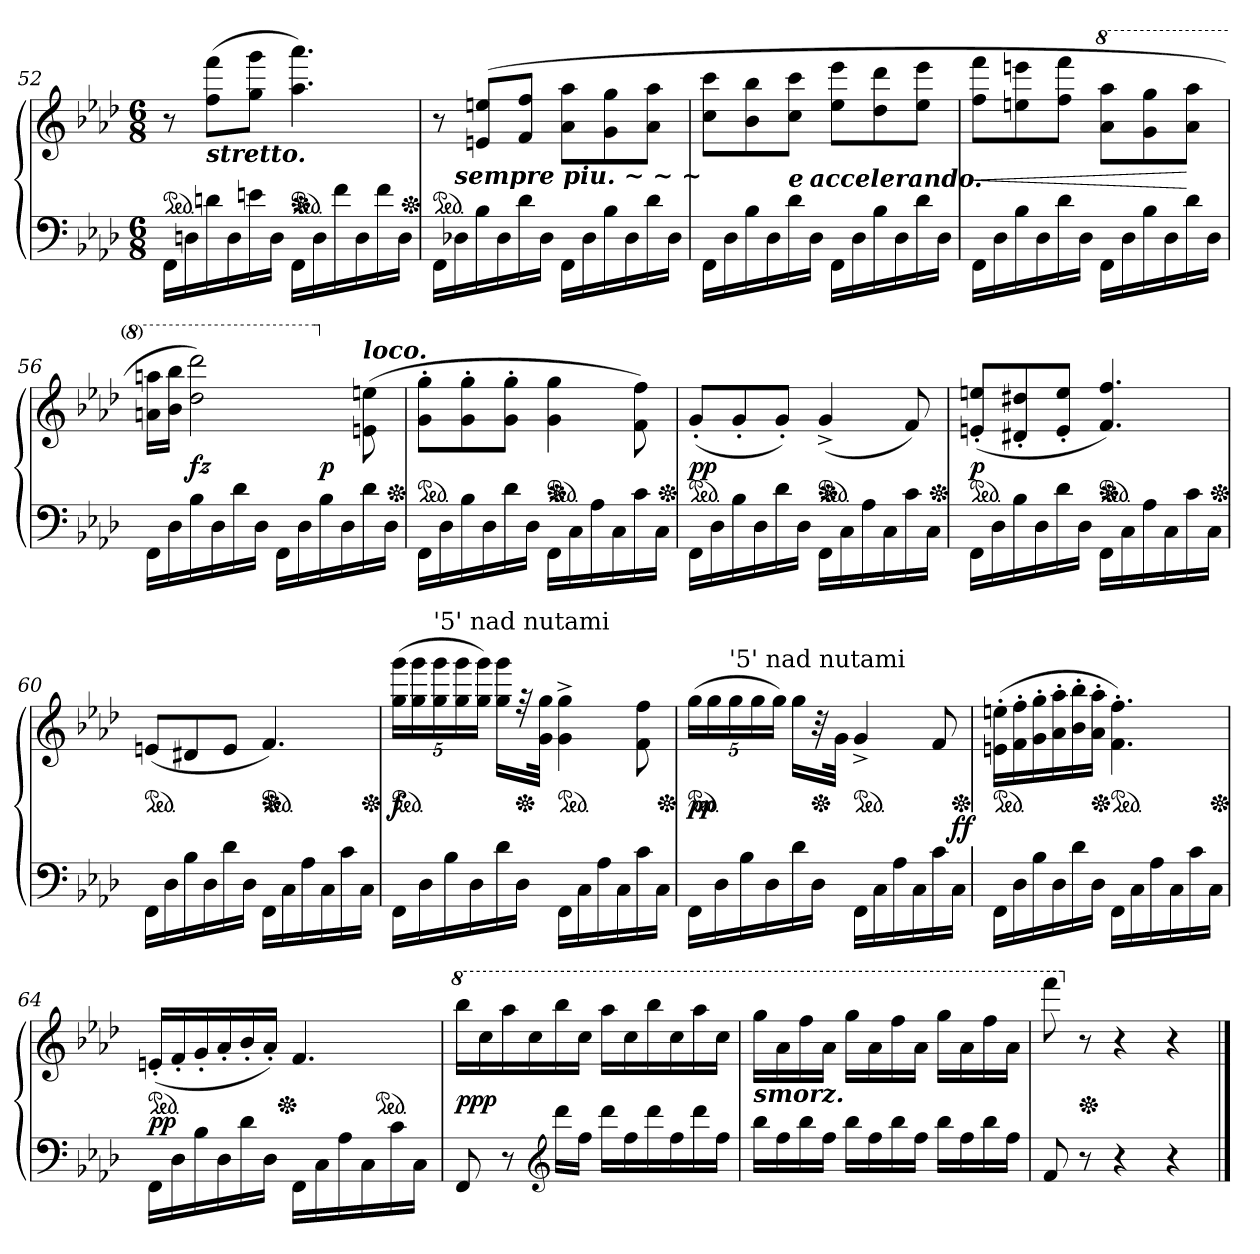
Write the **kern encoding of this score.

**kern	**kern	**dynam
*part1	*part1	*part1
*staff2	*staff1	*staff1/2
*clefF4	*clefG2	*
*k[b-e-a-d-]	*k[b-e-a-d-]	*
*M6/8	*M6/8	*
=52	=52	=52
!	!LO:TX:b:Bi:t=e	!
*	*ped	*
16FFLL	8r	.
16Dn	.	.
!	!LO:TX:b:Bi:t=stretto.	!
16dn	(8ff\ 8fff\L	.
16D	.	.
16en	8gg\ 8ggg\J	.
*	*Xped	*
16DJJ	.	.
*	*ped	*
16FFLL	4.aa- 4.aaa-)	.
16D	.	.
16f	.	.
16D	.	.
16f	.	.
*	*Xped	*
16DJJ	.	.
=53	=53	=53
*	*^	*
*	*ped	*	*
16FFLL	8r	16ryy	.
!	!	!LO:TX:b:Bi:t=sempre piu. ~ ~ ~	!
16D-X	.	2ryy	.
16B-	(>8en/ 8een/L	.	.
16D-	.	.	.
16d-	8f/ 8ff/J	.	.
16D-JJ	.	.	.
16FFLL	8a- 8aa-L	.	.
16D-	.	.	.
16B-	8g 8gg	.	.
16D-	.	8.ryy	.
16d-	8a- 8aa-J	.	.
16D-JJ	.	.	.
=54	=54	=54	=54
!	!LO:TX:c:Bi:t=cres.	!	!
*	*v	*v	*
16FFLL	8cc 8cccL	.
16D-	.	.
16B-	8b- 8bb-	.
16D-	.	.
!LO:TX:a:Bi:t=e	!	!
16d-	8cc 8cccJ	.
!LO:TX:a:Bi:t=accelerando.	!	!
16D-JJ	.	.
16FFLL	8ee- 8eee-L	.
16D-	.	.
16B-	8dd- 8ddd-	.
16D-	.	.
16d-	8ee- 8eee-J	.
16D-JJ	.	.
=55	=55	=55
16FFLL	8ff 8fffL	<
16D-	.	.
16B-	8een 8eeen	.
16D-	.	.
16d-	8ff 8fffJ	.
16D-JJ	.	.
*	*8va	*
16FFLL	8aa- 8aaa-L	.
16D-	.	.
16B-	8gg 8ggg	.
16D-	.	.
16d-	8aa- 8aaa-J	[
16D-JJ	.	.
=56	=56	=56
*	*^	*
16FFLL	16aan 16aaanLL	2ryy	.
16D-	16bb- 16bbb-JJ	.	.
16B-	2ddd- 2dddd-)	.	fz
16D-	.	.	.
16d-	.	.	.
16D-JJ	.	.	.
16FFLL	.	.	.
16D-	.	.	.
16B-	.	4ryy	p
16D-	.	.	.
*	*X8va	*	*
!	!LO:TX:a:Bi:t=loco.	!	!
16d-	(8en\ 8een\	.	.
*	*Xped	*	*
16D-JJ	.	.	.
=57	=57	=57	=57
!	!LO:TX:b:Bi:t=sotto voce.	!	!
*	*v	*v	*
*	*ped	*
16FFLL	8g'> 8gg'>L	.
16D-	.	.
16B-	8g'> 8gg'>	.
16D-	.	.
16d-	8g'> 8gg'>J	.
*	*Xped	*
16D-JJ	.	.
*	*ped	*
16FFLL	4g 4gg	.
16C	.	.
16A-	.	.
16C	.	.
16c	8f 8ff)	.
*	*Xped	*
16CJJ	.	.
=58	=58	=58
*	*ped	*
16FFLL	(<8g'L	pp
16D-	.	.
16B-	8g'	.
16D-	.	.
16d-	8g'J)	.
*	*Xped	*
16D-JJ	.	.
*	*ped	*
16FFLL	(4g^	.
16C	.	.
16A-	.	.
16C	.	.
16c	8f)	.
*	*Xped	*
16CJJ	.	.
=59	=59	=59
*	*ped	*
16FFLL	(>8en' 8een'L	p
16D-	.	.
16B-	8d#X' 8dd#X'	.
16D-	.	.
16d-	8e' 8ee'J	.
*	*Xped	*
16D-JJ	.	.
!	!LO:TX:b:Bi:t=ten.	!
*	*ped	*
16FFLL	4.f/ 4.ff/)	.
16C	.	.
16A-	.	.
16C	.	.
16c	.	.
*	*Xped	*
16CJJ	.	.
=60	=60	=60
!	!LO:TX:a:Bi:t=smorz.	!
*	*ped	*
16FFLL	(8enL	.
16D-	.	.
16B-	8d#X	.
16D-	.	.
16d-	8eJ	.
*	*Xped	*
16D-JJ	.	.
*	*ped	*
16FFLL	4.f)	.
16C	.	.
16A-	.	.
16C	.	.
16c	.	.
*	*Xped	*
16CJJ	.	.
=61	=61	=61
*	*ped	*
16FFLL	(20gg 20gggLL	f
.	20gg 20ggg	.
16D-	.	.
!	!LO:TX:a:t='5' nad nutami	!
.	20gg 20ggg	.
16B-	.	.
.	20gg 20ggg	.
16D-	.	.
.	20gg 20gggJJ)	.
16d-	16gg 16gggLL	.
*	*Xped	*
16D-JJ	32r	.
.	32g 32ggJJk	.
*	*ped	*
16FFLL	4g^< 4gg^<	.
16C	.	.
16A-	.	.
16C	.	.
16c	8f 8ff	.
*	*Xped	*
16CJJ	.	.
=62	=62	=62
*	*^	*
*	*ped	*	*
16FFLL	(20ggLL	2ryy	pp
.	20gg	.	.
16D-	.	.	.
!	!LO:TX:a:t='5' nad nutami	!	!
.	20gg	.	.
16B-	.	.	.
.	20gg	.	.
16D-	.	.	.
.	20ggJJ)	.	.
16d-	16ggLL	.	.
*	*Xped	*	*
16D-JJ	32r	.	.
.	32gJJk	.	.
*	*ped	*	*
16FFLL	4g^	.	.
16C	.	.	.
16A-	.	8.ryy	.
16C	.	.	.
16c	8f	.	.
*	*Xped	*	*
16CJJ	.	16ryy	ff
=63	=63	=63	=63
!	!LO:TX:b:Bi:t=riten.	!	!
*	*v	*v	*
*	*ped	*
16FFLL	(16en' 16een'LL	.
16D-	16f' 16ff'	.
16B-	16g' 16gg'	.
16D-	16a-' 16aa-'	.
16d-	16b-' 16bb-'	.
*	*Xped	*
16D-JJ	16a-' 16aa-'JJ	.
*	*ped	*
16FFLL	4.f'> 4.ff'>)	.
16C	.	.
16A-	.	.
16C	.	.
16c	.	.
*	*Xped	*
16CJJ	.	.
=64	=64	=64
*	*ped	*
*	*^	*
16FFLL	(16en'LL	4ryy	pp
16D-	16f'	.	.
16B-	16g'	.	.
16D-	16a-'	.	.
16d-	16b-'	16.ryy	.
16D-JJ	16a-'JJ)	.	.
*	*Xped	*	*
.	.	4ryy	.
16FFLL	4.f	.	.
*	*ped	*	*
16C	.	.	.
16A-	.	.	.
16C	.	.	.
.	.	8ryy	.
16c	.	.	.
16CJJ	.	.	.
.	.	32ryy	.
*	*v	*v	*
=65	=65	=65
*	*8va	*
*	*^	*
!	!LO:TX:b:Bi:t=leggierissimo.	!	!
!	!LO:TX:a:t=nuty pod przenośnikiem wyświetlają się o oktawę za wysoko	!	!
*	*v	*v	*
8FF	16bbb-LL	ppp
.	16ccc	.
8r	16aaa-	.
.	16ccc	.
*clefG2	*	*
16ddd-LL	16bbb-	.
16ffJJ	16cccJJ	.
16ddd-LL	16aaa-LL	.
16ff	16ccc	.
16ddd-	16bbb-	.
16ff	16ccc	.
16ddd-	16aaa-	.
16ffJJ	16cccJJ	.
=66	=66	=66
!	!LO:TX:b:Bi:t=smorz.	!
16bb-LL	16gggLL	.
16ff	16aa-	.
16bb-	16fff	.
16ffJJ	16aa-JJ	.
16bb-LL	16gggLL	.
16ff	16aa-	.
16bb-	16fff	.
16ffJJ	16aa-JJ	.
16bb-LL	16gggLL	.
16ff	16aa-	.
16bb-	16fff	.
16ffJJ	16aa-JJ	.
=67	=67	=67
8f	8ffff	.
*	*X8va	*
*	*Xped	*
8r	8r	.
4r	4r	.
4r	4r	.
==	==	==
*-	*-	*-
